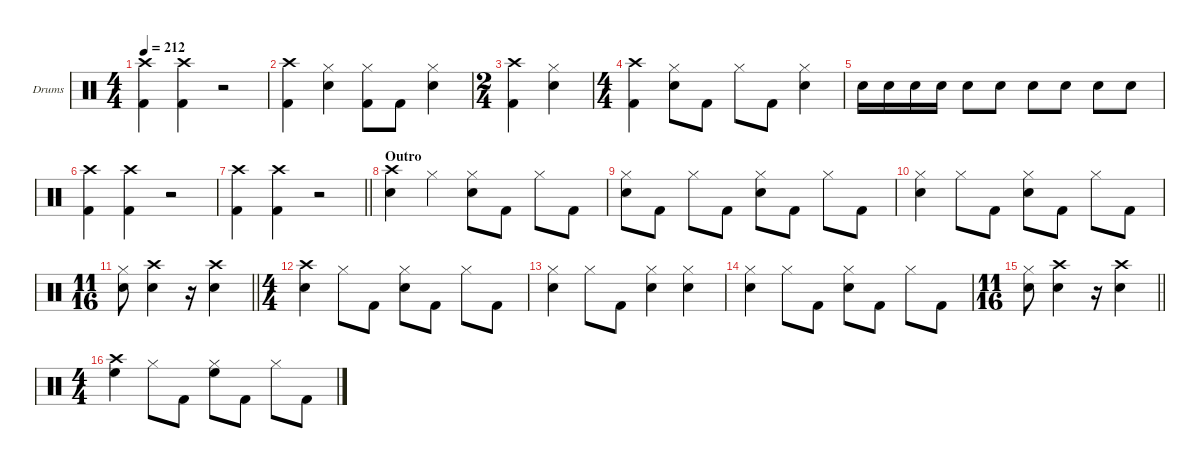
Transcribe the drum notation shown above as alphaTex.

\hideDynamics
\bracketExtendMode nobrackets
\firstSystemTrackNameOrientation horizontal
\otherSystemsTrackNameOrientation horizontal
\track ("Drumkit" "Drums") {instrument percussion}
\staff {score}
\articulation defaults
\ts (4 4)
\tempo 212
\clef neutral
\ks c
("Kick (hit) 2" "Crash high (hit)").4{dy fff} ("Kick (hit) 2" "Crash high (hit)").4 r.2 |
("Kick (hit) 2" "Crash high (hit)").4 ("Snare (hit) 2" "Hi-Hat (closed)").4 ("Kick (hit) 2" "Hi-Hat (closed)").8 "Kick (hit) 2".8 ("Hi-Hat (closed)" "Snare (hit) 2").4 |
\ts (2 4)
\beaming (8 2 2)
("Kick (hit) 2" "Crash high (hit)").4 ("Snare (hit) 2" "Hi-Hat (closed)").4 |
\ts (4 4)
\beaming (8 2 2 2 2)
("Kick (hit) 2" "Crash high (hit)").4 ("Snare (hit) 2" "Hi-Hat (closed)").8 "Kick (hit) 2".8 "Hi-Hat (closed)".8 "Kick (hit) 2".8 ("Snare (hit) 2" "Hi-Hat (closed)").4 |
"Snare (hit) 2".16 "Snare (hit) 2".16 "Snare (hit) 2".16 "Snare (hit) 2".16 "Snare (hit) 2".8 "Snare (hit) 2".8 "Snare (hit) 2".8 "Snare (hit) 2".8 "Snare (hit) 2".8 "Snare (hit) 2".8 |
("Kick (hit) 2" "Crash high (hit)").4 ("Crash high (hit)" "Kick (hit) 2").4 r.2 |
\barLineRight lightlight
("Crash high (hit)" "Kick (hit) 2").4 ("Crash high (hit)" "Kick (hit) 2").4 r.2 |
\section ("" "Outro")
("Snare (hit) 2" "Crash high (hit)").4 "Hi-Hat (closed)".4 ("Snare (hit) 2" "Hi-Hat (closed)").8 "Kick (hit) 2".8 "Hi-Hat (closed)".8 "Kick (hit) 2".8 |
("Snare (hit) 2" "Hi-Hat (closed)").8 "Kick (hit) 2".8 "Hi-Hat (closed)".8 "Kick (hit) 2".8 ("Snare (hit) 2" "Hi-Hat (closed)").8 "Kick (hit) 2".8 "Hi-Hat (closed)".8 "Kick (hit) 2".8 |
("Snare (hit) 2" "Hi-Hat (closed)").4 "Hi-Hat (closed)".8 "Kick (hit) 2".8 ("Snare (hit) 2" "Hi-Hat (closed)").8 "Kick (hit) 2".8 "Hi-Hat (closed)".8 "Kick (hit) 2".8 |
\ts (11 16)
\beaming (8 3 2)
\barLineRight lightlight
("Hi-Hat (closed)" "Snare (hit) 2").8 ("Snare (hit) 2" "Crash high (hit)").4 r.16 ("Crash high (hit)" "Snare (hit) 2").4 |
\ts (4 4)
\beaming (8 2 2 2 2)
("Crash high (hit)" "Snare (hit) 2").4 "Hi-Hat (closed)".8 "Kick (hit) 2".8 ("Hi-Hat (closed)" "Snare (hit) 2").8 "Kick (hit) 2".8 "Hi-Hat (closed)".8 "Kick (hit) 2".8 |
("Snare (hit) 2" "Hi-Hat (closed)").4 "Hi-Hat (closed)".8 "Kick (hit) 2".8 ("Hi-Hat (closed)" "Snare (hit) 2").4 ("Snare (hit) 2" "Hi-Hat (closed)").4 |
("Snare (hit) 2" "Hi-Hat (closed)").4 "Hi-Hat (closed)".8 "Kick (hit) 2".8 ("Snare (hit) 2" "Hi-Hat (closed)").8 "Kick (hit) 2".8 "Hi-Hat (closed)".8 "Kick (hit) 2".8 |
\ts (11 16)
\beaming (8 3 2)
\barLineRight lightlight
("Snare (hit) 2" "Hi-Hat (closed)").8 ("Snare (hit) 2" "Crash high (hit)").4 r.16 ("Snare (hit) 2" "Crash high (hit)").4 |
\ts (4 4)
\beaming (8 2 2 2 2)
("High Floor Tom (hit)" "Crash high (hit)").4 "Hi-Hat (closed)".8 "Kick (hit) 2".8 ("High Floor Tom (hit)" "Hi-Hat (closed)").8 "Kick (hit) 2".8 "Hi-Hat (closed)".8 "Kick (hit) 2".8
